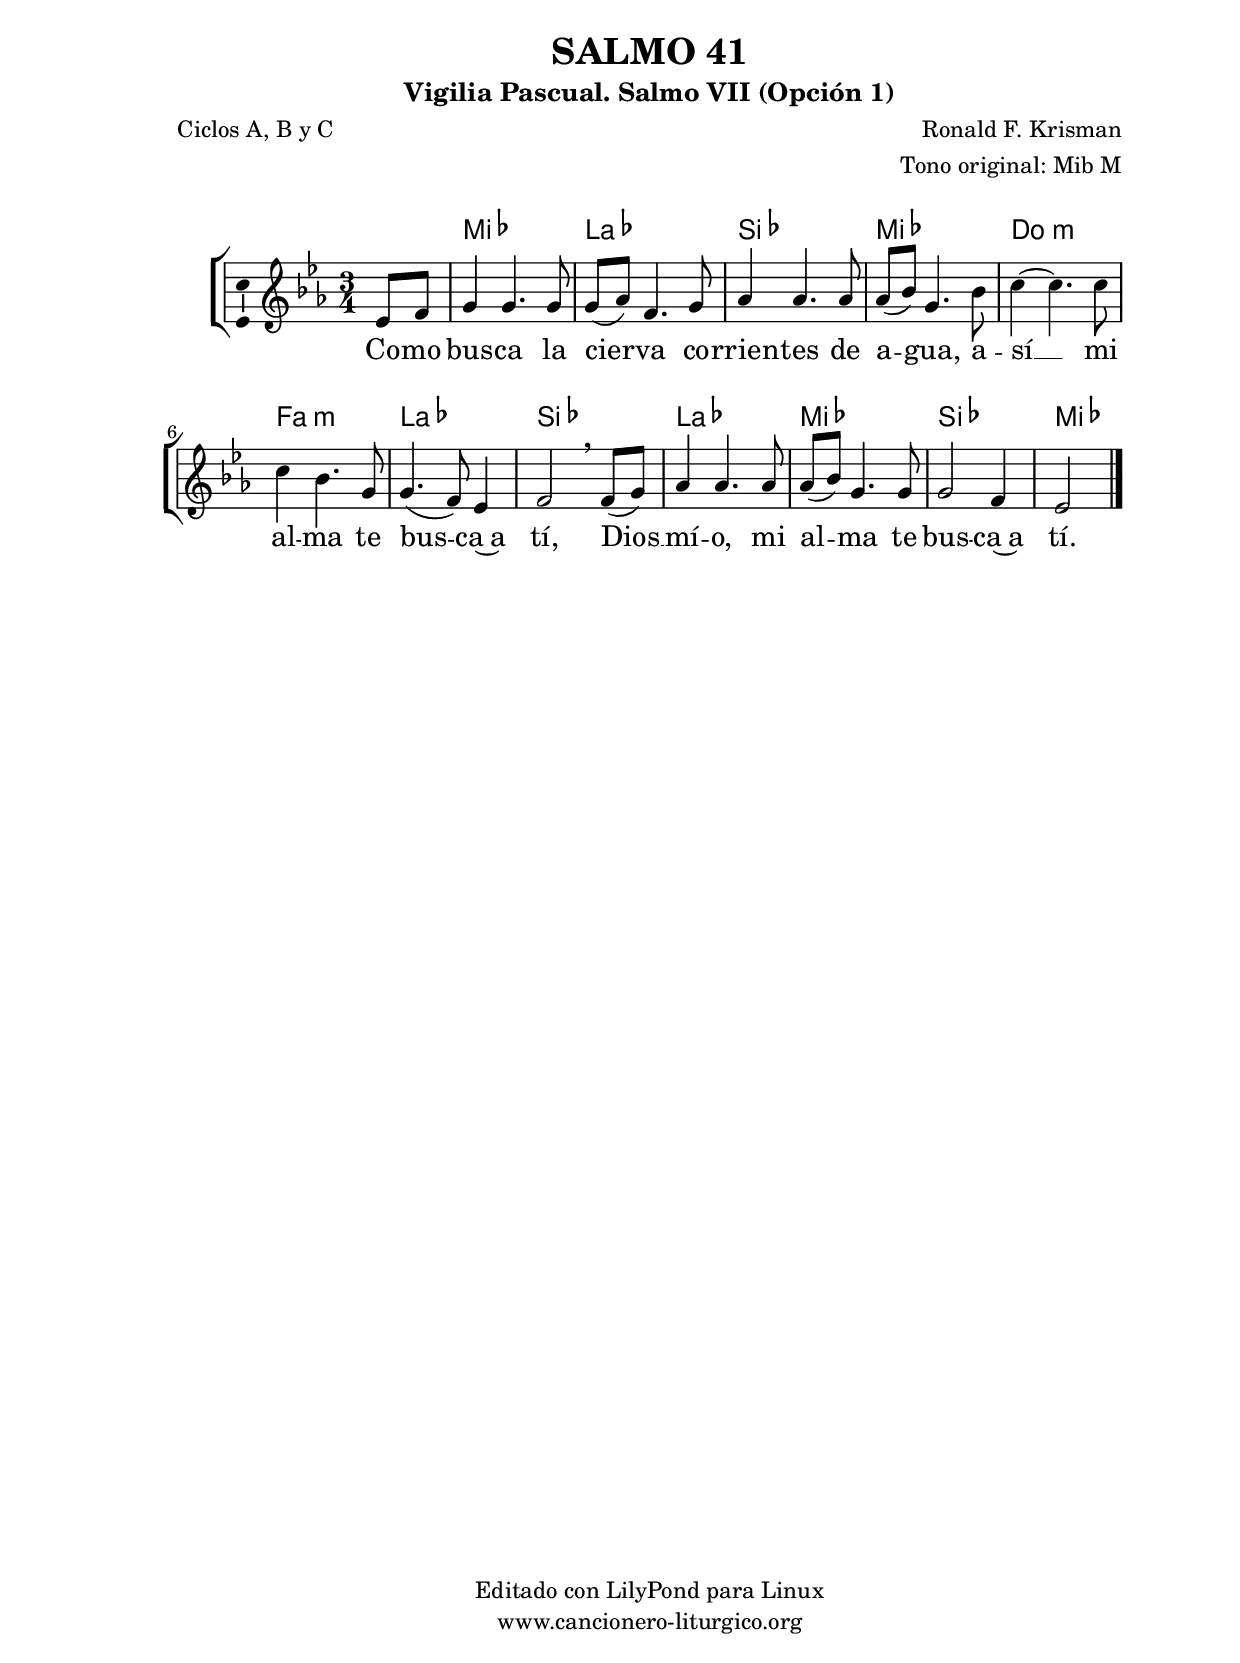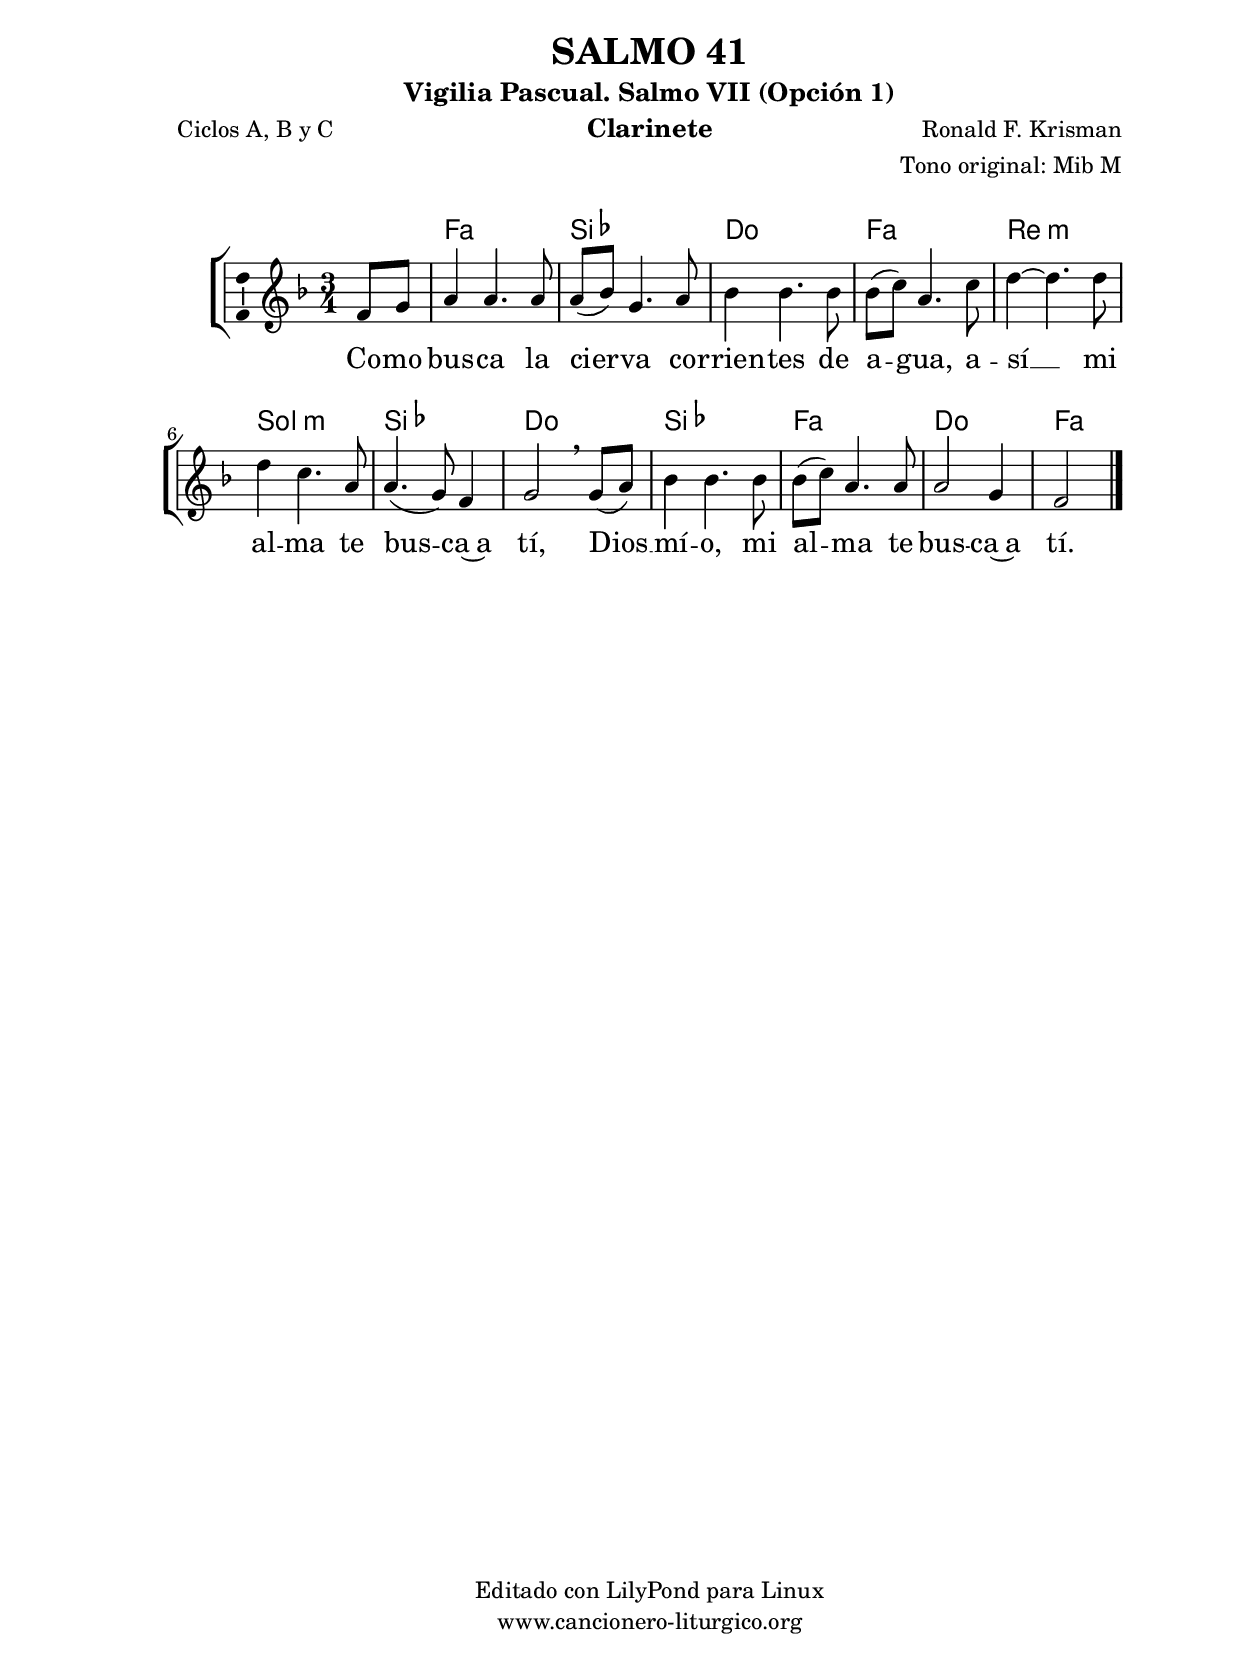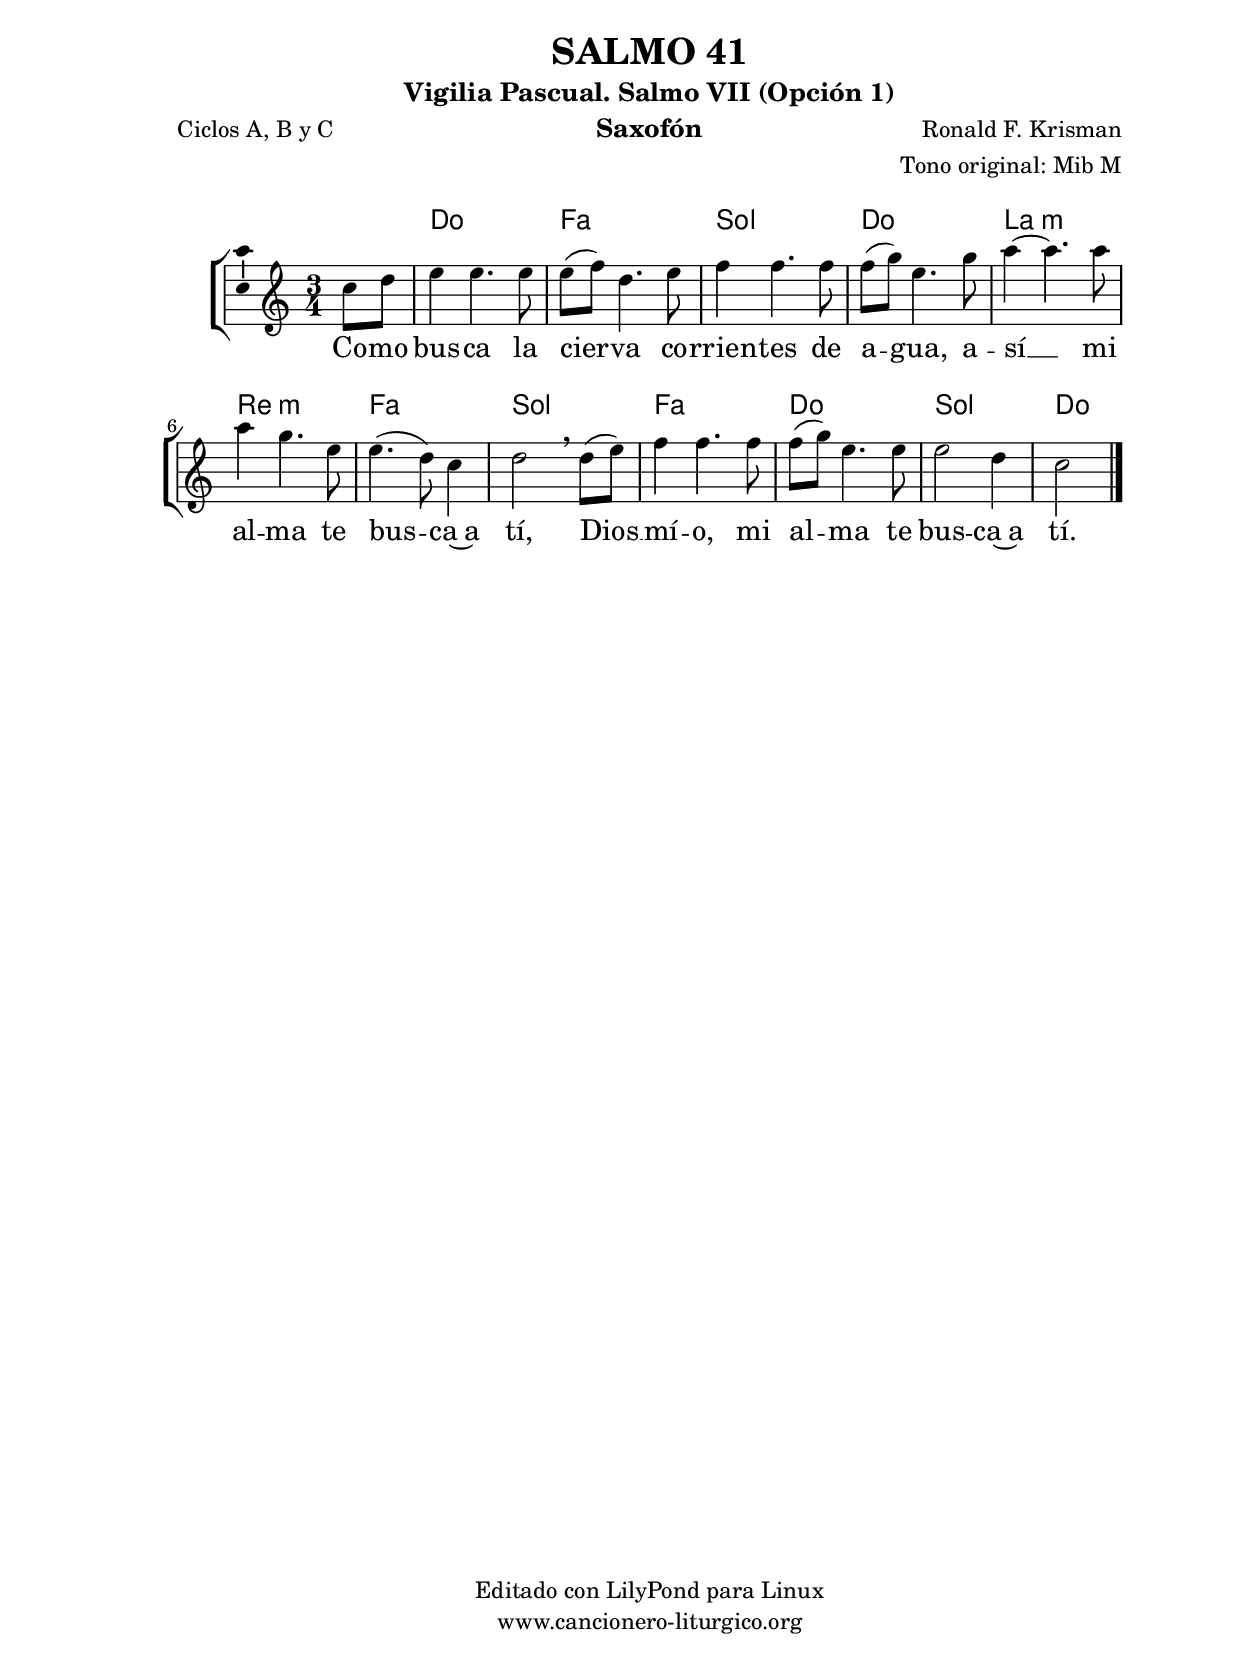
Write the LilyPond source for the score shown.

%
%para convertir .midi en .wav:
%timidity filename.midi -Ow -o finename.wav
%
%
%Para convertir de .wav a .mp3:
%lame -h -m j filename.wav
%
%
%para escuchar el midi:
%timidity nombrefichero.midi
%


%versión de lilypond para la que se ha escrito esta partitura:
\version "2.16.0"

	%Tamaño papel
	#(set-default-paper-size "a4")
	%Tamaño partitura
	#(set-global-staff-size 20)
	%No responde al pulsar sobre una nota
	#(ly:set-option 'point-and-click #f)

%parámetros del encabezamiento:
\header {
	title = "SALMO 41"
	subtitle = "Vigilia Pascual. Salmo VII (Opción 1)"
	composer = "Ronald F. Krisman"
	poet = "Ciclos A, B y C"
	meter = ""
	arranger = "Tono original: Mib M"
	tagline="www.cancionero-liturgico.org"
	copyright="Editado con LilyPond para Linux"
	}

%parámetros asociados al papel:
\paper  {
	oddHeaderMarkup = \markup {\fill-line { \on-the-fly #not-first-page \fromproperty #'header:title \on-the-fly #not-first-page \fromproperty #'header:composer }}
	evenHeaderMarkup = \markup {\fill-line { \fromproperty #'header:composer \fromproperty #'header:title }}
	#(set-paper-size "a4")
	print-page-number = ##f
	first-page-number = 1
	print-first-page-number = ##f
%	head-separation = 3.0 \cm
	top-margin = 2.0 \cm
	bottom-margin = 0.5\cm
%%%	bottom-margin = -1.0\cm
	left-margin = 3.0 \cm
	line-width = 16.0 \cm 
	indent = 8\mm
	interscoreline = 2.\mm
	between-system-space = 15\mm
%	para que las partituras no llenen la hoja:
	ragged-bottom = ##t
%	idem para la última hoja:
	ragged-last-bottom = ##f
%	para que las partituras llenen el ancho del papel:
	ragged-last = ##f
	after-title-space = 2.5 \cm
%page-count=1
%system-count=8

	%Flexible Vertical Spacing
%	markup-markup-spacing =
%	#'((basic-distance . 15) (minimum-distance . 15) (padding . 3))
	markup-system-spacing =
	#'((basic-distance . 15) (minimum-distance . 15) (padding . 3))
	system-system-spacing =
	#'((basic-distance . 15) (minimum-distance . 15) (padding . 3))
	score-system-spacing =
	#'((basic-distance . 15) (minimum-distance . 15) (padding . 5))
%	top-system-spacing = % header
%	#'((basic-distance . 8) (minimum-distance . 0) (padding . 3))
%	top-markup-spacing =
%	#'((basic-distance . 20) (minimum-distance . 20) (padding . 3))
	last-bottom-spacing = % footer
	#'((basic-distance . 5) (minimum-distance . 5) (padding . 3))
%	score-markup-spacing =
%	#'((basic-distance . 16) (minimum-distance . 13) (padding . 3))

	}


%parámetros que afectan a toda la partitura:
global =  {
	%clave de sol (G):
	\clef G
	%armadura:
%	\transpose ees c
	\key ees \major
	\tempo 4=100
	\set Score.tempoHideNote = ##t
	}


acordes = {
	\italianChords
	\chordmode {
%	\transpose ees c
{

s4
ees2. aes bes ees c:m f:m aes bes aes ees bes ees2 %.

	}
	}
}

melodia = 
%	\transpose ees c
{
	\relative c'{

\time 3/4

\partial4
ees8 f
g4 g4. g8
g8 (aes) f4. g8
aes4 aes4. aes8
aes8 (bes) g4. bes8
c4~c4. c8
c4 bes4. g8
g4. (f8) ees4
f2 \breathe f8 (g)
aes4 aes4. aes8
aes8 (bes) g4. g8
g2 f4
ees2 %s4

	\bar "|."
	}
	}


texto = \lyricmode {
Co -- mo bus -- ca la cier -- va co -- rrien -- tes de a -- gua,
a -- sí __ mi al -- ma te bus -- ca~a tí, Dios __ mí -- o,
mi al -- ma te bus -- ca~a tí.
	}


acordesStaff = \context ChordNames = acordesStaff <<
	\set chordChanges = ##t
	\acordes
	>>


vozStaff = \context Voice = vozStaff
\with {\consists "Ambitus_engraver"}
<<
%	\set Staff.instrumentName = ""
%	\set Staff.shortInstrumentName = ""
%	\set Staff.midiInstrument = #"clarinet"
%	\set Staff.midiInstrument = #"cello"
%	\set Staff.midiInstrument = #"flute"
	\set Staff.midiInstrument = #"electric guitar (jazz)"
%	\set Staff.midiInstrument = #"english horn"
%	\set Staff.midiInstrument = #"violin"
%	\set Staff.midiInstrument = #"glockenspiel"
	\set Staff.midiMinimumVolume = #0.7
	\set Staff.midiMaximumVolume = #0.9
	\global
	\melodia
	>>


textoStaff = \context Lyrics = textoStaff <<
	\lyricsto vozStaff \texto
	>>

\book {
	\score {
		\context ChoirStaff {
			\override StaffGroup.SystemStartBracket #'collapse-height = #1
			\override Score.SystemStartBar #'collapse-height = #1
			<<
			\acordesStaff
			\vozStaff
			\textoStaff
			>>
			}
		\layout {
	    		\context {
				\Lyrics
				\override LyricText #'font-size = #2
				}
	   		 \context {
				\Score
				%fontSize = #3
				\override StaffSymbol #'staff-space = #(magstep +3)
				%\override Beam #'thickness = #0.55
				%\override SpacingSpanner #'spacing-increment = #1.0
				%\override Slur #'height-limit = #1.5
				}
			}
		}
	\score {
		\unfoldRepeats
		\context ChoirStaff {
			<<
			\acordesStaff
			\vozStaff
			>>
			}
		\midi {
	  		\context {
	  			\Score
				tempoWholesPerMinute = #(ly:make-moment 70 4)
				}
			}
		}
	}

%Partitura para clarinete
#(define output-suffix "C")
\book {
	\header{
		instrument = "Clarinete"
		}
	\score {
		\context ChoirStaff {
			\override StaffGroup.SystemStartBracket #'collapse-height = #1
			\override Score.SystemStartBar #'collapse-height = #1
\transpose c d
			<<
			\acordesStaff
			\vozStaff
			\textoStaff
			>>
			}
		\layout {
	    		\context {
				\Lyrics
				\override LyricText #'font-size = #2
				}
	   		 \context {
				\Score
				%fontSize = #3
				\override StaffSymbol #'staff-space = #(magstep +3)
				%\override Beam #'thickness = #0.55
				%\override SpacingSpanner #'spacing-increment = #1.0
				%\override Slur #'height-limit = #1.5
				}
			}
		}
	}

%Partitura para saxofón
#(define output-suffix "S")
\book {
	\header{
		instrument = "Saxofón"
		}
	\score {
		\context ChoirStaff {
			\override StaffGroup.SystemStartBracket #'collapse-height = #1
			\override Score.SystemStartBar #'collapse-height = #1
\transpose c a
			<<
			\acordesStaff
			\vozStaff
			\textoStaff
			>>
			}
		\layout {
	    		\context {
				\Lyrics
				\override LyricText #'font-size = #2
				}
	   		 \context {
				\Score
				%fontSize = #3
				\override StaffSymbol #'staff-space = #(magstep +3)
				%\override Beam #'thickness = #0.55
				%\override SpacingSpanner #'spacing-increment = #1.0
				%\override Slur #'height-limit = #1.5
				}
			}
		}
	}

